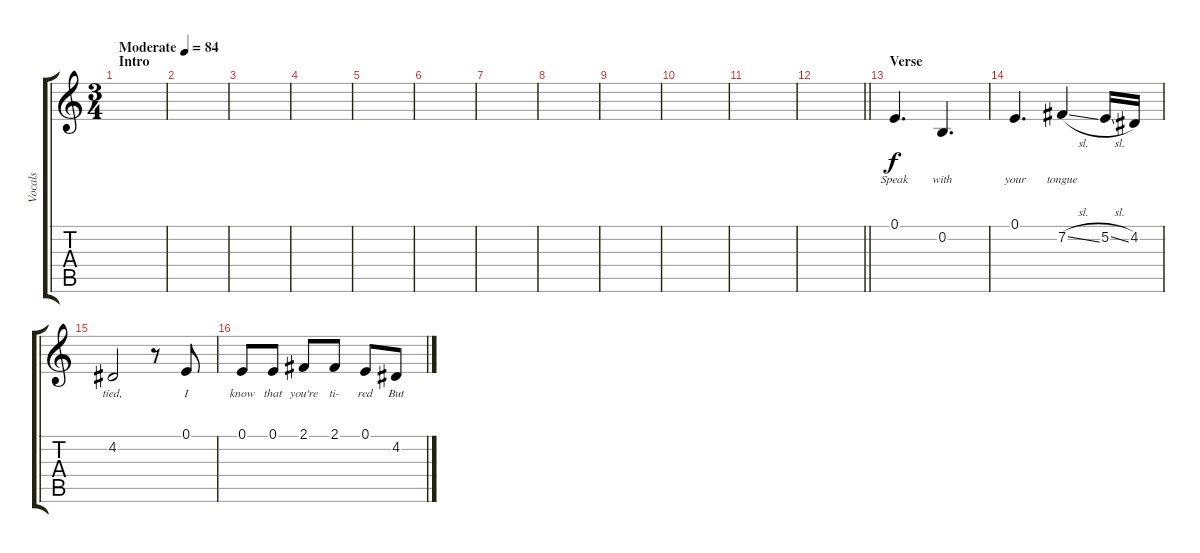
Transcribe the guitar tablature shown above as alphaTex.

\track ("Vocals" "Vocals") {instrument flute}
\staff {score tabs}
\tuning (E4 B3 G3 D3 A2 E2) {hide}
\ts (3 4)
\section ("" "Intro")
\tempo (84 "Moderate")
\clef g2
\ks c
|
|
|
|
|
|
|
|
|
|
|
\barLineRight lightlight
|
\section ("" "Verse")
0.1.4{d lyrics (0 "Speak") lyrics (1 "") lyrics (2 "") lyrics (3 "") lyrics (4 "")} 0.2.4{d lyrics (0 "with") lyrics (1 "") lyrics (2 "") lyrics (3 "") lyrics (4 "")} |
0.1.4{d lyrics (0 "your") lyrics (1 "") lyrics (2 "") lyrics (3 "") lyrics (4 "")} 7.2{sl}.4{lyrics (0 "tongue") lyrics (1 "") lyrics (2 "") lyrics (3 "") lyrics (4 "")} 5.2{sl}.16{lyrics (0 "") lyrics (1 "") lyrics (2 "") lyrics (3 "") lyrics (4 "")} 4.2.16{lyrics (0 "") lyrics (1 "") lyrics (2 "") lyrics (3 "") lyrics (4 "")} |
4.2.2{lyrics (0 "tied,") lyrics (1 "") lyrics (2 "") lyrics (3 "") lyrics (4 "")} r.8 0.1.8{lyrics (0 "I") lyrics (1 "") lyrics (2 "") lyrics (3 "") lyrics (4 "")} |
0.1.8{lyrics (0 "know") lyrics (1 "") lyrics (2 "") lyrics (3 "") lyrics (4 "")} 0.1.8{lyrics (0 "that") lyrics (1 "") lyrics (2 "") lyrics (3 "") lyrics (4 "")} 2.1.8{lyrics (0 "you're") lyrics (1 "") lyrics (2 "") lyrics (3 "") lyrics (4 "")} 2.1.8{lyrics (0 "ti-") lyrics (1 "") lyrics (2 "") lyrics (3 "") lyrics (4 "")} 0.1.8{lyrics (0 "red") lyrics (1 "") lyrics (2 "") lyrics (3 "") lyrics (4 "")} 4.2.8{lyrics (0 "But") lyrics (1 "") lyrics (2 "") lyrics (3 "") lyrics (4 "")}
